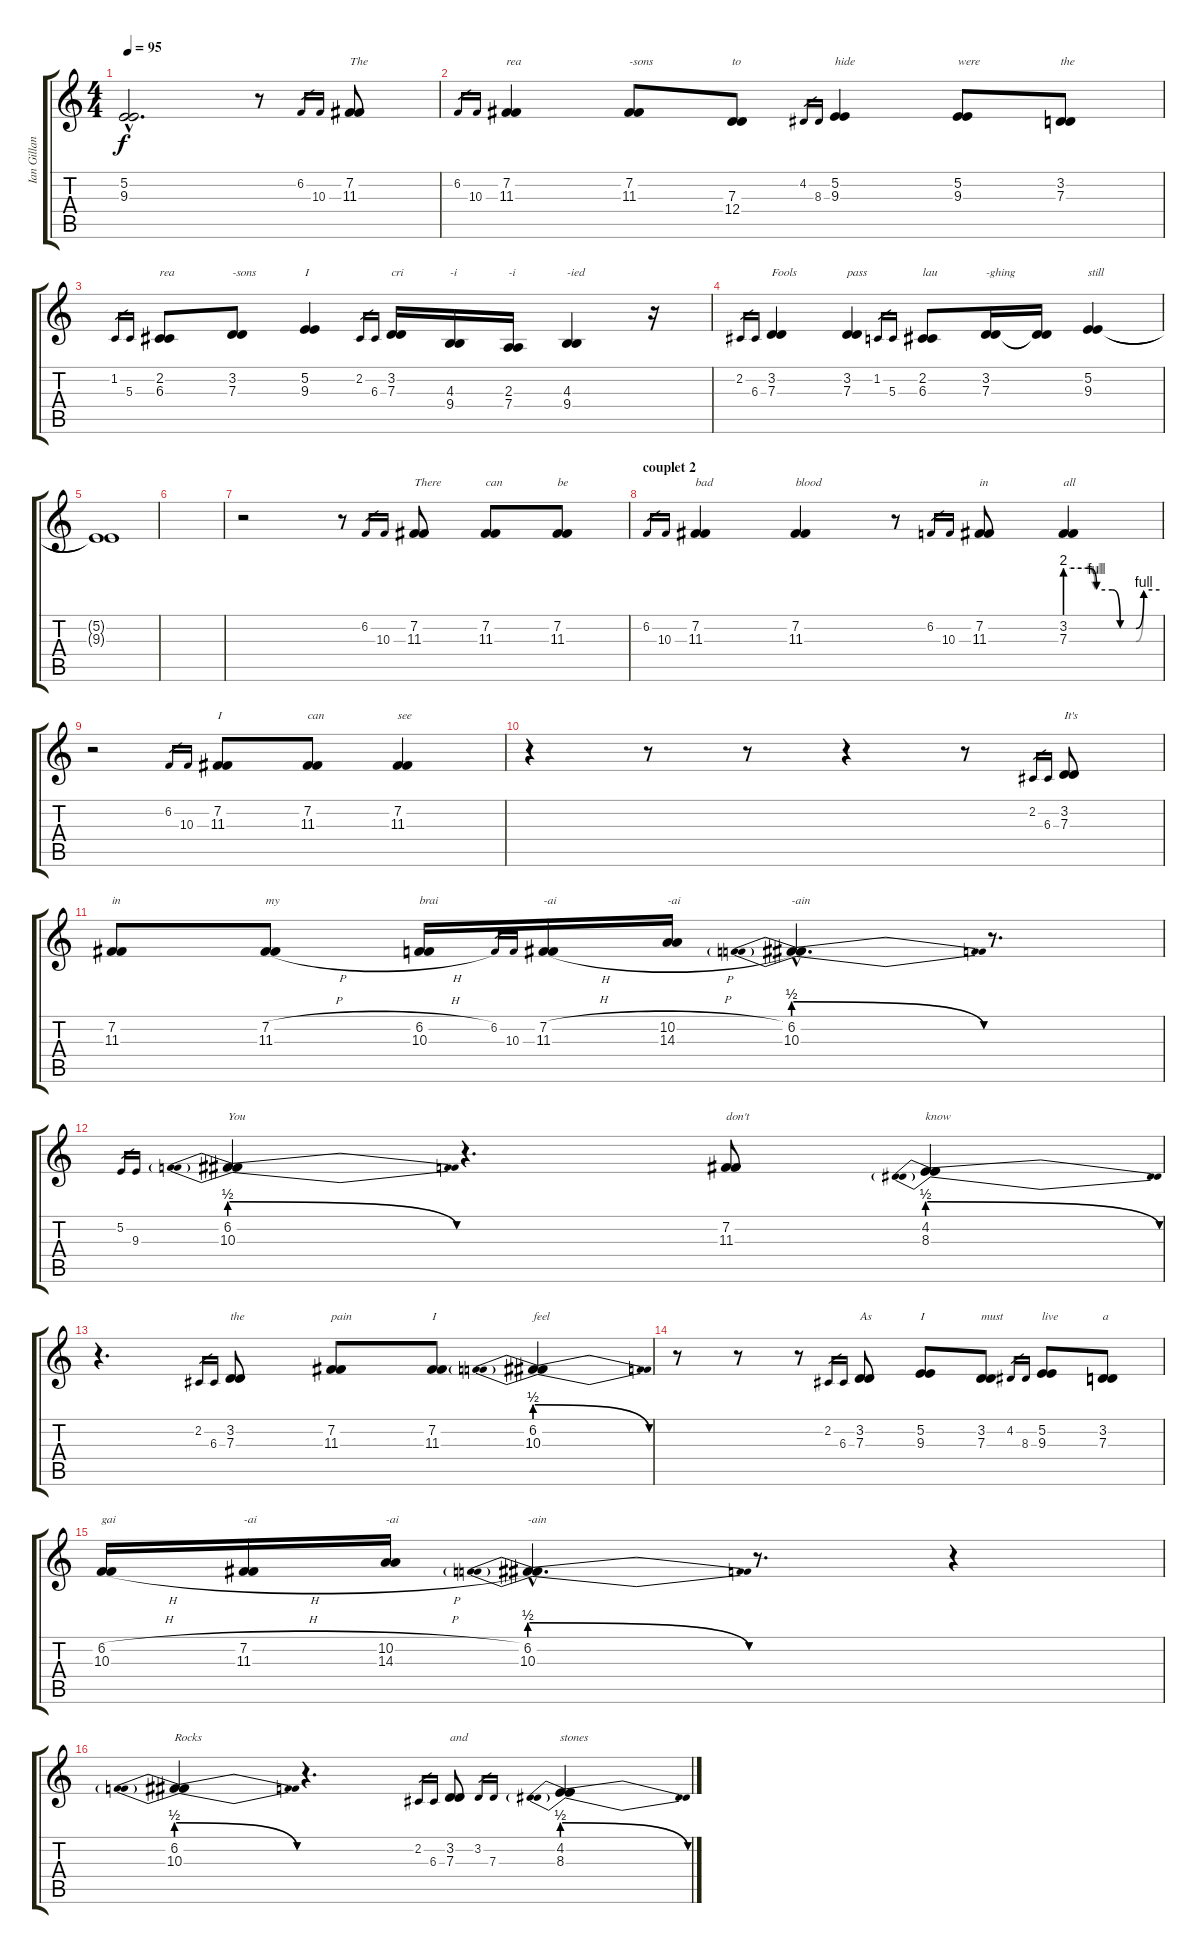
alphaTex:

\track ("Ian Gillan" "Ian Gillan") {instrument choiraahs}
\staff {score tabs}
\tuning (E4 B3 G3 D3 A2 E2) {hide}
\ts (4 4)
\tempo 95
\clef g2
\ks c
(5.2{hac t} 9.3{hac t}).2{d dy f} r.8 6.2.16{gr} 10.3.16{gr} (7.2 11.3).8{txt "The"} |
6.2.16{gr} 10.3.16{gr} (7.2 11.3).4{txt "rea"} (7.2 11.3).8{txt "-sons"} (7.3 12.4).8{txt "to"} 4.2.16{gr} 8.3.16{gr} (5.2 9.3).4{txt "hide"} (5.2 9.3).8{txt "were"} (3.2 7.3).8{txt "the"} |
1.2.16{gr} 5.3.16{gr} (2.2 6.3).8{txt "rea"} (3.2 7.3).8{txt "-sons"} (5.2 9.3).4{txt "I"} 2.2.16{gr} 6.3.16{gr} (3.2 7.3).16{txt "cri"} (4.3 9.4).16{txt "-i"} (2.3 7.4).16{txt "-i"} (4.3 9.4).4{txt "-ied"} r.16 |
2.2.16{gr} 6.3.16{gr} (3.2 7.3).4{txt "Fools"} (3.2 7.3).4{txt "pass"} 1.2.16{gr} 5.3.16{gr} (2.2 6.3).8{txt "lau"} (3.2 7.3).16{txt "-ghing"} (3.2{t} 7.3{t}).16 (5.2 9.3).4{txt "still"} |
(5.2{t} 9.3{t}).1 |
|
r.2 r.8 6.2.16{gr} 10.3.16{gr} (7.2 11.3).8{txt "There"} (7.2 11.3).8{txt "can"} (7.2 11.3).8{txt "be"} |
\section ("" "couplet 2")
6.2.16{gr} 10.3.16{gr} (7.2 11.3).4{txt "bad"} (7.2 11.3).4{txt "blood"} r.8 6.2.16{gr} 10.3.16{gr} (7.2 11.3).8{txt "in"} (3.2{be (custom 0 8 15 8 20 4 30 4 35 0 45 0 50 4 60 4)} 7.3{be (custom 0 8 14 8 19 4 30 4 35 0 45 0 50 4 60 4)}).4{txt "all"} |
r.2 6.2.16{gr} 10.3.16{gr} (7.2 11.3).8{txt "I"} (7.2 11.3).8{txt "can"} (7.2 11.3).4{txt "see"} |
r.4 r.8 r.8 r.4 r.8 2.2.16{gr} 6.3.16{gr} (3.2 7.3).8{txt "It's"} |
(7.2 11.3).8{txt "in"} (7.2{h} 11.3).8{txt "my"} (6.2{h} 10.3).16{txt "brai"} 6.2.16{gr} 10.3.16{gr} (7.2{h} 11.3).16{txt "-ai"} (10.2{h} 14.3).16{txt "-ai"} (6.2{be (prebendrelease 0 2 60 0) hac} 10.3{be (prebendrelease 0 2 60 0) hac}).4{d txt "-ain"} r.8{d} |
5.2.16{gr} 9.3.16{gr} (6.2{be (prebendrelease 0 2 60 0)} 10.3{be (prebendrelease 0 2 60 0)}).4{txt "You"} r.4{d} (7.2 11.3).8{txt "don't"} (4.2{be (prebendrelease 0 2 60 0)} 8.3{be (prebendrelease 0 2 60 0)}).4{txt "know"} |
r.4{d} 2.2.16{gr} 6.3.16{gr} (3.2 7.3).8{txt "the"} (7.2 11.3).8{txt "pain"} (7.2 11.3).8{txt "I"} (6.2{be (prebendrelease 0 2 60 0)} 10.3{be (prebendrelease 0 2 60 0)}).4{txt "feel"} |
r.8 r.8 r.8 2.2.16{gr} 6.3.16{gr} (3.2 7.3).8{txt "As"} (5.2 9.3).8{txt "I"} (3.2 7.3).8{txt "must"} 4.2.16{gr} 8.3.16{gr} (5.2 9.3).8{txt "live"} (3.2 7.3).8{txt "a"} |
(6.2{h} 10.3).16{txt "gai"} (7.2{h} 11.3).16{txt "-ai"} (10.2{h} 14.3).16{txt "-ai"} (6.2{be (prebendrelease 0 2 60 0) hac} 10.3{be (prebendrelease 0 2 60 0) hac}).4{d txt "-ain"} r.8{d} r.4 |
(6.2{be (prebendrelease 0 2 60 0)} 10.3{be (prebendrelease 0 2 60 0)}).4{txt "Rocks"} r.4{d} 2.2.16{gr} 6.3.16{gr} (3.2 7.3).8{txt "and"} 3.2.16{gr} 7.3.16{gr} (4.2{be (prebendrelease 0 2 60 0)} 8.3{be (prebendrelease 0 2 60 0)}).4{txt "stones"}
